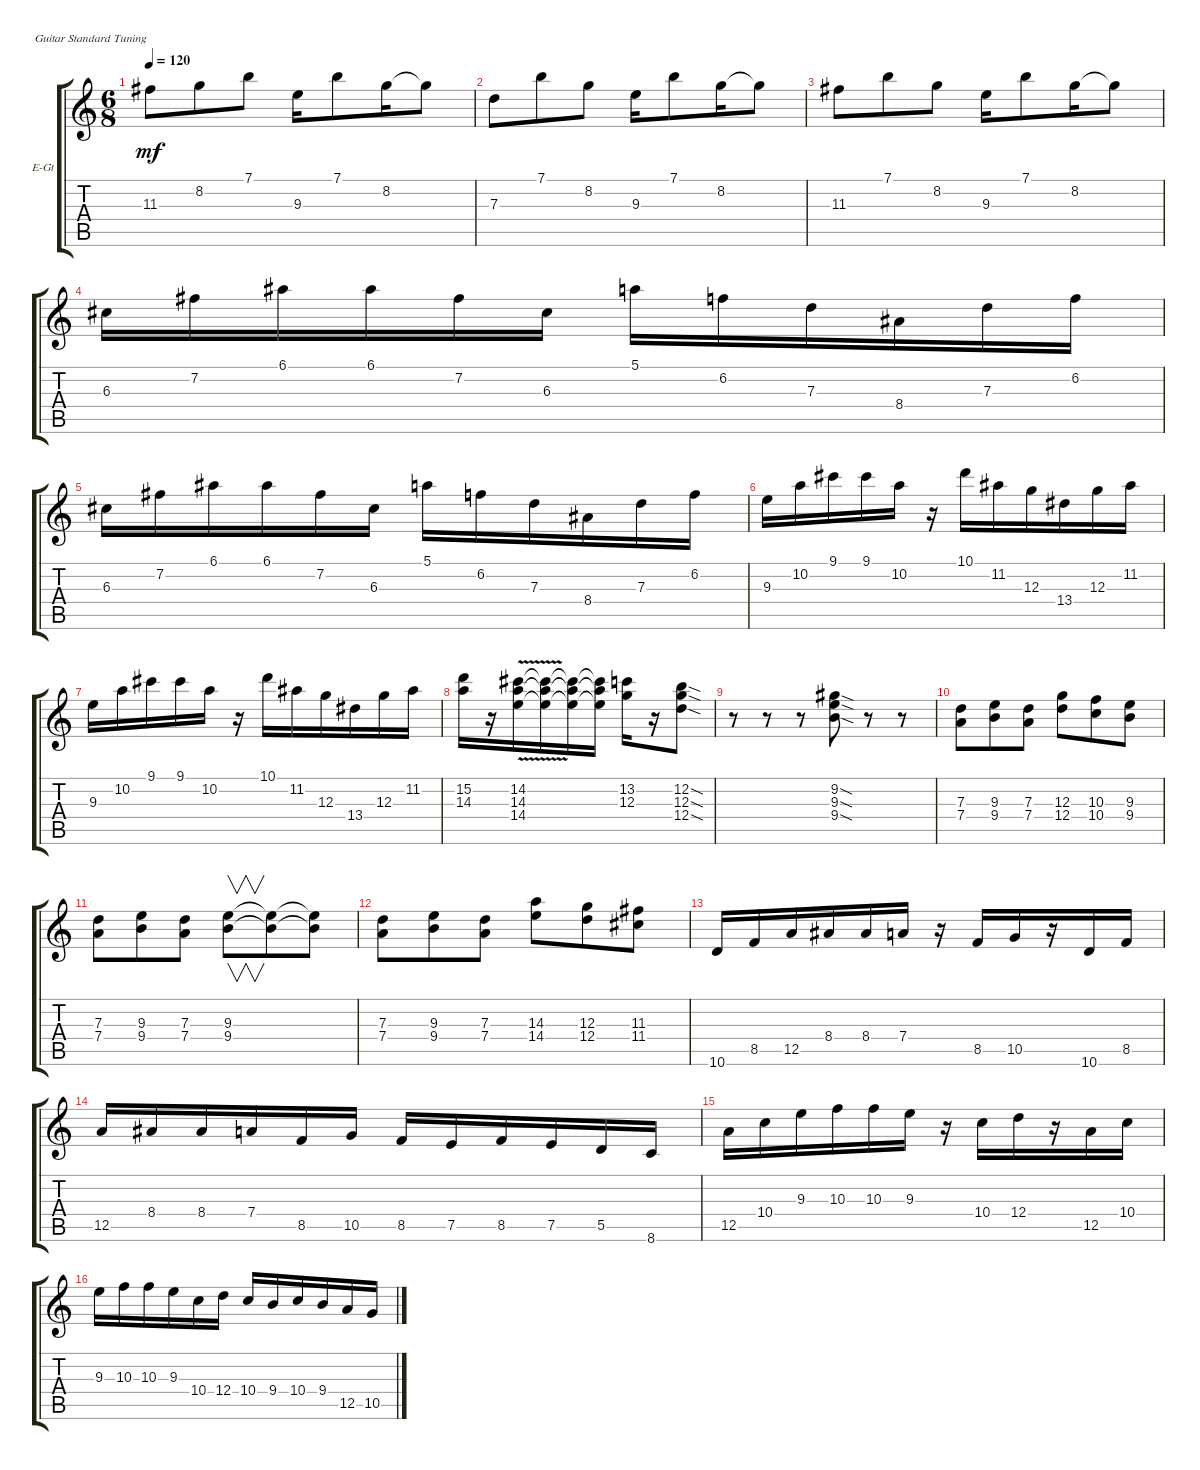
\defaultSystemsLayout 4
\bracketExtendMode groupsimilarinstruments
\firstSystemTrackNameOrientation horizontal
\otherSystemsTrackNameOrientation horizontal
\track ("Electric Guitar" "E-Gt") {instrument electricguitarjazz}
\staff {score tabs}
\tuning (E4 B3 G3 D3 A2 E2)
\ts (6 8)
\tempo 120
\clef g2
\ks c
11.3.8{dy mf} 8.2.8 7.1.8 9.3.16 7.1.8 8.2.16 8.2{t}.8 |
7.3.8 7.1.8 8.2.8 9.3.16 7.1.8 8.2.16 8.2{t}.8 |
11.3.8 7.1.8 8.2.8 9.3.16 7.1.8 8.2.16 8.2{t}.8 |
6.3.16 7.2.16 6.1.16 6.1.16 7.2.16 6.3.16 5.1.16 6.2.16 7.3.16 8.4.16 7.3.16 6.2.16 |
6.3.16 7.2.16 6.1.16 6.1.16 7.2.16 6.3.16 5.1.16 6.2.16 7.3.16 8.4.16 7.3.16 6.2.16 |
9.3.16 10.2.16 9.1.16 9.1.16 10.2.16 r.16 10.1.16 11.2.16 12.3.16 13.4.16 12.3.16 11.2.16 |
9.3.16 10.2.16 9.1.16 9.1.16 10.2.16 r.16 10.1.16 11.2.16 12.3.16 13.4.16 12.3.16 11.2.16 |
(15.2 14.3).16 r.16 (14.3{v} 14.4{v} 14.2).16 (14.3{t} 14.4{t} 14.2{t}).16 (14.3{t} 14.4{t} 14.2{t}).16 (14.3{t} 14.4{t} 14.2{t}).16 (12.3 13.2).16 r.16 (12.3{sod} 12.4{sod} 12.2{sod}).8 |
r.8 r.8 r.8 (9.3{sod} 9.4{sod} 9.2{sod}).8 r.8 r.8 |
(7.3 7.4).8 (9.4 9.3).8 (7.4 7.3).8 (12.3 12.4).8 (10.3 10.4).8 (9.4 9.3).8 |
(7.3 7.4).8 (9.4 9.3).8 (7.4 7.3).8 (9.3 9.4).8{v} (9.4{t} 9.3{t}).8 (9.4{t} 9.3{t}).8 |
(7.3 7.4).8 (9.4 9.3).8 (7.4 7.3).8 (14.3 14.4).8 (12.3 12.4).8 (11.4 11.3).8 |
10.6.16 8.5.16 12.5.16 8.4.16 8.4.16 7.4.16 r.16 8.5.16 10.5.16 r.16 10.6.16 8.5.16 |
12.5.16 8.4.16 8.4.16 7.4.16 8.5.16 10.5.16 8.5.16 7.5.16 8.5.16 7.5.16 5.5.16 8.6.16 |
12.5.16 10.4.16 9.3.16 10.3.16 10.3.16 9.3.16 r.16 10.4.16 12.4.16 r.16 12.5.16 10.4.16 |
9.3.16 10.3.16 10.3.16 9.3.16 10.4.16 12.4.16 10.4.16 9.4.16 10.4.16 9.4.16 12.5.16 10.5.16
